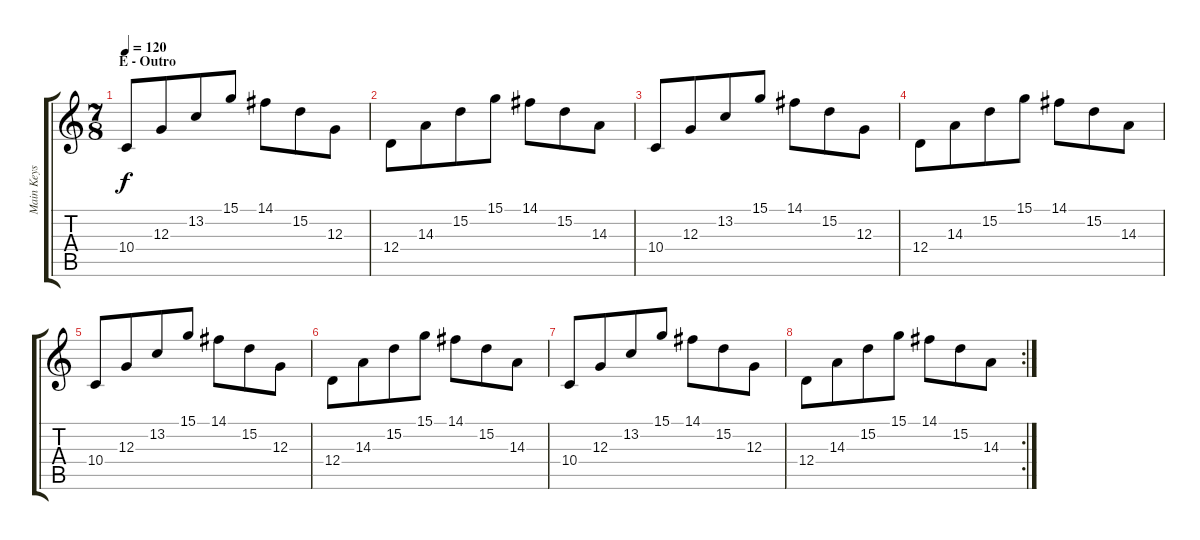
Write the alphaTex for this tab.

\track ("Main Keys L" "Main Keys ") {instrument electricpiano1}
\staff {score tabs}
\tuning (E4 B3 G3 D3 A2 E2) {hide}
\ts (7 8)
\section ("" "E - Outro")
\tempo 120
\clef g2
\ks c
10.4.8{dy f} 12.3.8 13.2.8 15.1.8 14.1.8 15.2.8 12.3.8 |
12.4.8 14.3.8 15.2.8 15.1.8 14.1.8 15.2.8 14.3.8 |
10.4.8 12.3.8 13.2.8 15.1.8 14.1.8 15.2.8 12.3.8 |
12.4.8 14.3.8 15.2.8 15.1.8 14.1.8 15.2.8 14.3.8 |
10.4.8 12.3.8 13.2.8 15.1.8 14.1.8 15.2.8 12.3.8 |
12.4.8 14.3.8 15.2.8 15.1.8 14.1.8 15.2.8 14.3.8 |
10.4.8 12.3.8 13.2.8 15.1.8 14.1.8 15.2.8 12.3.8 |
\rc 2
12.4.8 14.3.8 15.2.8 15.1.8 14.1.8 15.2.8 14.3.8
